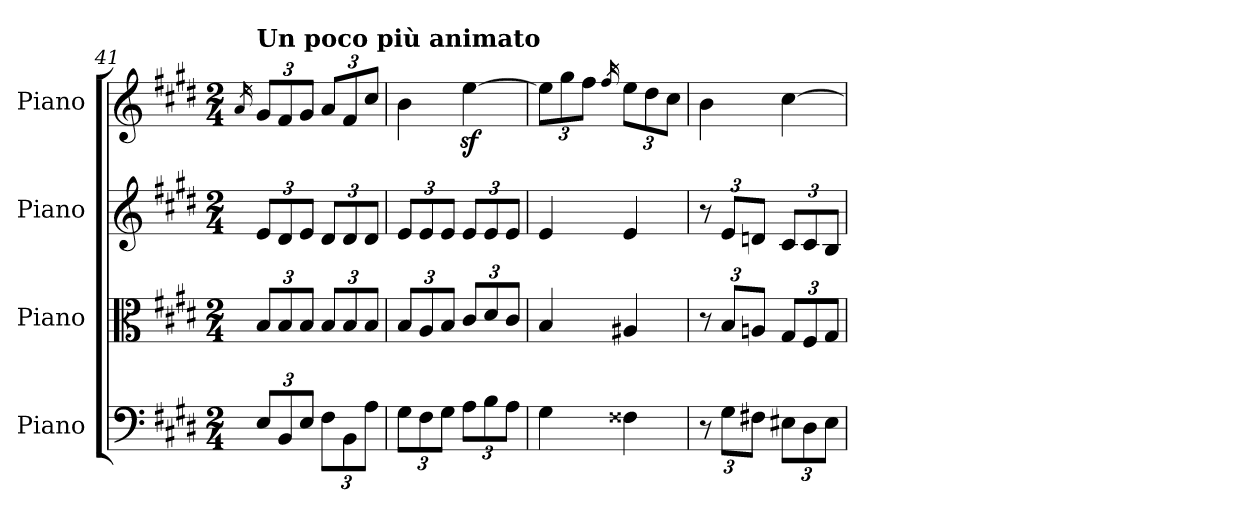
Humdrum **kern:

**kern	**kern	**kern	**kern
*part4	*part3	*part2	*part1
*staff4	*staff3	*staff2	*staff1
*I"Piano	*I"Piano	*I"Piano	*I"Piano
*I'Pno	*I'Pno	*I'Pno	*I'Pno
*clefF4	*clefC3	*clefG2	*clefG2
*k[f#c#g#d#]	*k[f#c#g#d#]	*k[f#c#g#d#]	*k[f#c#g#d#]
*M2/4	*M2/4	*M2/4	*M2/4
=41	=41	=41	=41
.	.	.	16qa/
*Xbrackettup	*Xbrackettup	*Xbrackettup	*Xbrackettup
!	!	!	!LO:TX:a:B:t=Un poco più animato
12E/L	12B/L	12e/L	12g#/L
12BB/	12B/	12d#/	12f#/
12E/J	12B/J	12e/J	12g#/J
12F#\L	12B/L	12d#/L	12a/L
12BB\	12B/	12d#/	12f#/
12A\J	12B/J	12d#/J	12cc#/J
=42	=42	=42	=42
12G#\L	12B/L	12e/L	4b\
12F#\	12A/	12e/	.
12G#\J	12B/J	12e/J	.
12A\L	12c#/L	12e/L	[4eez>\
12B\	12d#/	12e/	.
12A\J	12c#/J	12e/J	.
=43	=43	=43	=43
4G#\	4B/	4e/	12ee\L]
.	.	.	12gg#\
.	.	.	12ff#\J
.	.	.	16qff#/
4F##X\	4A#X/	4e/	12ee\L
.	.	.	12dd#\
.	.	.	12cc#\J
!!LO:LB:g=z
=44	=44	=44	=44
12r	12r	12r	4b\
12G#\L	12B/L	12e/L	.
12F#X\J	12An/J	12dn/J	.
12E#X\L	12G#/L	12c#/L	[4cc#\
12D#\	12F#/	12c#/	.
12E#\J	12G#/J	12B/J	.
=	=	=	=
*-	*-	*-	*-
